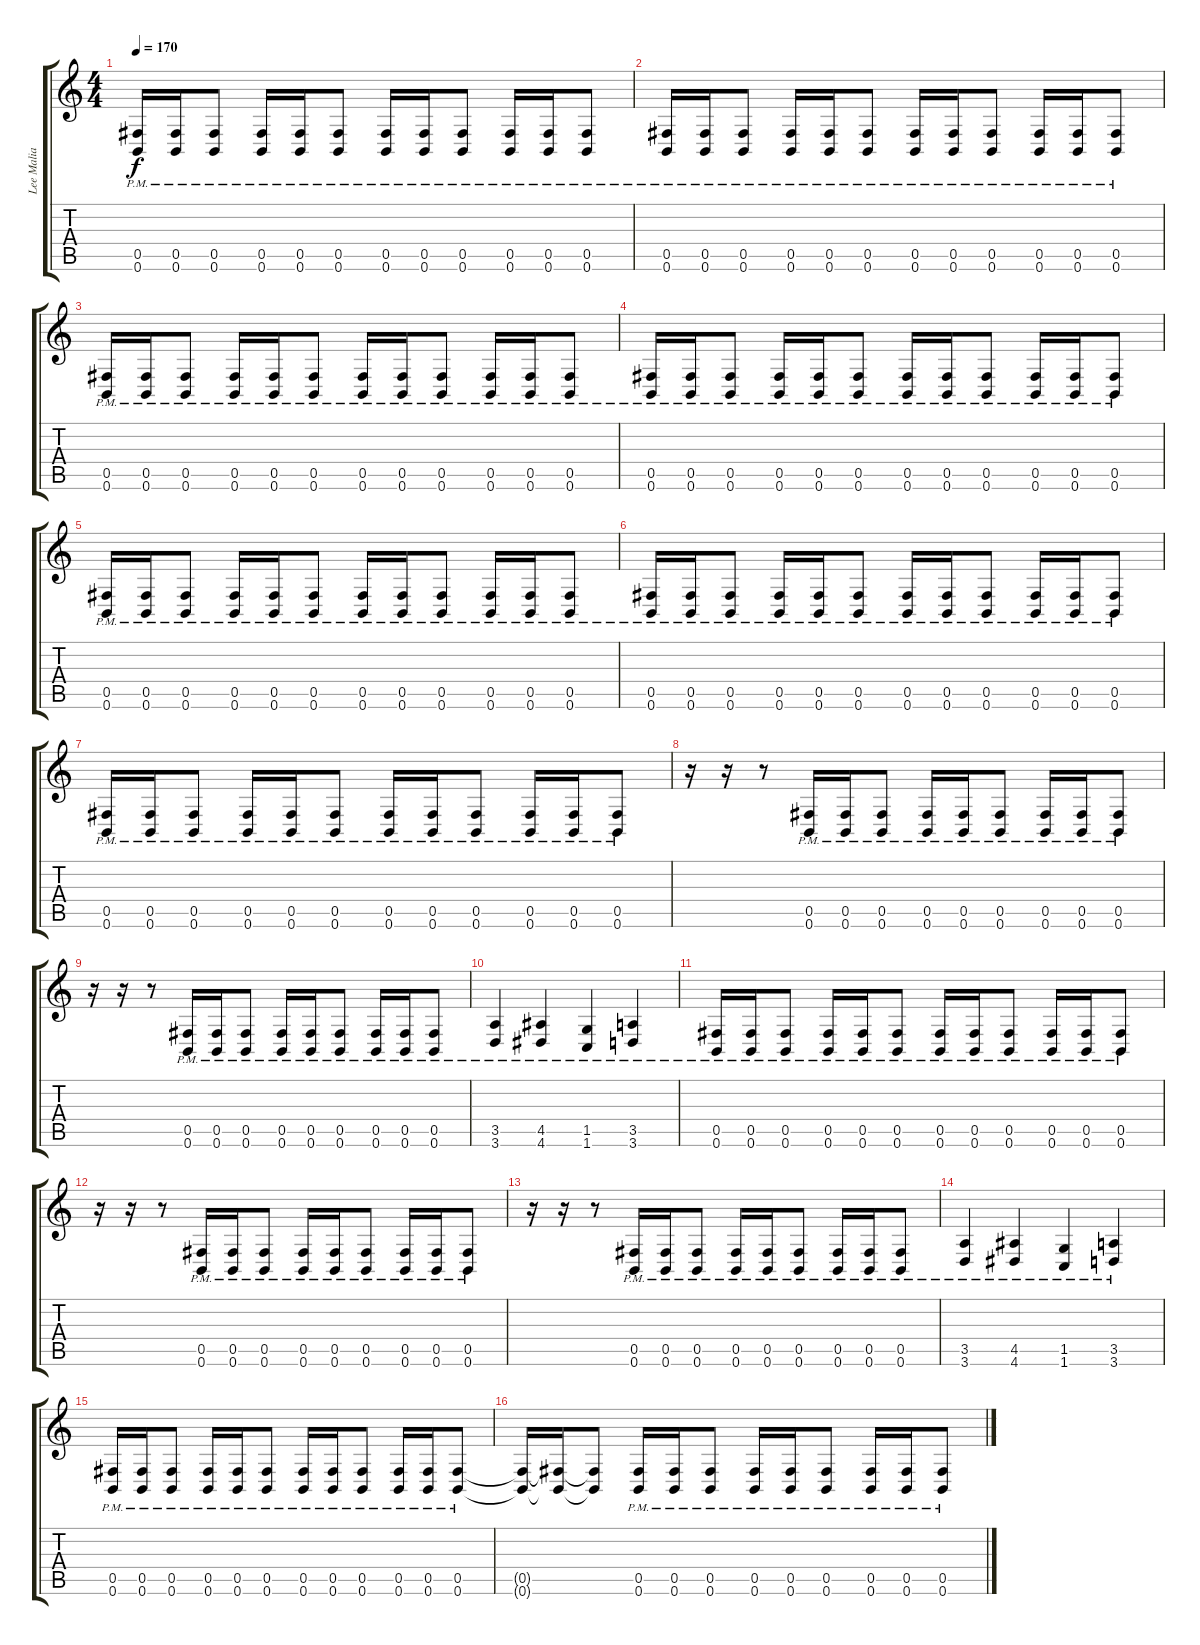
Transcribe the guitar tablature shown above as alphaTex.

\track ("Lee Malia" "Lee Malia") {instrument distortionguitar}
\staff {score tabs}
\tuning (Db4 Ab3 E3 B2 Gb2 B1) {hide}
\ts (4 4)
\tempo 170
\clef g2
\ks c
(0.5{pm} 0.6{pm}).16{dy f} (0.5{pm} 0.6{pm}).16 (0.5{pm} 0.6{pm}).8 (0.5{pm} 0.6{pm}).16 (0.5{pm} 0.6{pm}).16 (0.5{pm} 0.6{pm}).8 (0.5{pm} 0.6{pm}).16 (0.5{pm} 0.6{pm}).16 (0.5{pm} 0.6{pm}).8 (0.5{pm} 0.6{pm}).16 (0.5{pm} 0.6{pm}).16 (0.5{pm} 0.6{pm}).8 |
(0.5{pm} 0.6{pm}).16 (0.5{pm} 0.6{pm}).16 (0.5{pm} 0.6{pm}).8 (0.5{pm} 0.6{pm}).16 (0.5{pm} 0.6{pm}).16 (0.5{pm} 0.6{pm}).8 (0.5{pm} 0.6{pm}).16 (0.5{pm} 0.6{pm}).16 (0.5{pm} 0.6{pm}).8 (0.5{pm} 0.6{pm}).16 (0.5{pm} 0.6{pm}).16 (0.5{pm} 0.6{pm}).8 |
(0.5{pm} 0.6{pm}).16 (0.5{pm} 0.6{pm}).16 (0.5{pm} 0.6{pm}).8 (0.5{pm} 0.6{pm}).16 (0.5{pm} 0.6{pm}).16 (0.5{pm} 0.6{pm}).8 (0.5{pm} 0.6{pm}).16 (0.5{pm} 0.6{pm}).16 (0.5{pm} 0.6{pm}).8 (0.5{pm} 0.6{pm}).16 (0.5{pm} 0.6{pm}).16 (0.5{pm} 0.6{pm}).8 |
(0.5{pm} 0.6{pm}).16 (0.5{pm} 0.6{pm}).16 (0.5{pm} 0.6{pm}).8 (0.5{pm} 0.6{pm}).16 (0.5{pm} 0.6{pm}).16 (0.5{pm} 0.6{pm}).8 (0.5{pm} 0.6{pm}).16 (0.5{pm} 0.6{pm}).16 (0.5{pm} 0.6{pm}).8 (0.5{pm} 0.6{pm}).16 (0.5{pm} 0.6{pm}).16 (0.5{pm} 0.6{pm}).8 |
(0.5{pm} 0.6{pm}).16 (0.5{pm} 0.6{pm}).16 (0.5{pm} 0.6{pm}).8 (0.5{pm} 0.6{pm}).16 (0.5{pm} 0.6{pm}).16 (0.5{pm} 0.6{pm}).8 (0.5{pm} 0.6{pm}).16 (0.5{pm} 0.6{pm}).16 (0.5{pm} 0.6{pm}).8 (0.5{pm} 0.6{pm}).16 (0.5{pm} 0.6{pm}).16 (0.5{pm} 0.6{pm}).8 |
(0.5{pm} 0.6{pm}).16 (0.5{pm} 0.6{pm}).16 (0.5{pm} 0.6{pm}).8 (0.5{pm} 0.6{pm}).16 (0.5{pm} 0.6{pm}).16 (0.5{pm} 0.6{pm}).8 (0.5{pm} 0.6{pm}).16 (0.5{pm} 0.6{pm}).16 (0.5{pm} 0.6{pm}).8 (0.5{pm} 0.6{pm}).16 (0.5{pm} 0.6{pm}).16 (0.5{pm} 0.6{pm}).8 |
(0.5{pm} 0.6{pm}).16 (0.5{pm} 0.6{pm}).16 (0.5{pm} 0.6{pm}).8 (0.5{pm} 0.6{pm}).16 (0.5{pm} 0.6{pm}).16 (0.5{pm} 0.6{pm}).8 (0.5{pm} 0.6{pm}).16 (0.5{pm} 0.6{pm}).16 (0.5{pm} 0.6{pm}).8 (0.5{pm} 0.6{pm}).16 (0.5{pm} 0.6{pm}).16 (0.5{pm} 0.6{pm}).8 |
r.16 r.16 r.8 (0.5{pm} 0.6{pm}).16 (0.5{pm} 0.6{pm}).16 (0.5{pm} 0.6{pm}).8 (0.5{pm} 0.6{pm}).16 (0.5{pm} 0.6{pm}).16 (0.5{pm} 0.6{pm}).8 (0.5{pm} 0.6{pm}).16 (0.5{pm} 0.6{pm}).16 (0.5{pm} 0.6{pm}).8 |
r.16 r.16 r.8 (0.5{pm} 0.6{pm}).16 (0.5{pm} 0.6{pm}).16 (0.5{pm} 0.6{pm}).8 (0.5{pm} 0.6{pm}).16 (0.5{pm} 0.6{pm}).16 (0.5{pm} 0.6{pm}).8 (0.5{pm} 0.6{pm}).16 (0.5{pm} 0.6{pm}).16 (0.5{pm} 0.6{pm}).8 |
(3.5{pm} 3.6{pm}).4 (4.5{pm} 4.6{pm}).4 (1.5{pm} 1.6{pm}).4 (3.5{pm} 3.6{pm}).4 |
(0.5{pm} 0.6{pm}).16 (0.5{pm} 0.6{pm}).16 (0.5{pm} 0.6{pm}).8 (0.5{pm} 0.6{pm}).16 (0.5{pm} 0.6{pm}).16 (0.5{pm} 0.6{pm}).8 (0.5{pm} 0.6{pm}).16 (0.5{pm} 0.6{pm}).16 (0.5{pm} 0.6{pm}).8 (0.5{pm} 0.6{pm}).16 (0.5{pm} 0.6{pm}).16 (0.5{pm} 0.6{pm}).8 |
r.16 r.16 r.8 (0.5{pm} 0.6{pm}).16 (0.5{pm} 0.6{pm}).16 (0.5{pm} 0.6{pm}).8 (0.5{pm} 0.6{pm}).16 (0.5{pm} 0.6{pm}).16 (0.5{pm} 0.6{pm}).8 (0.5{pm} 0.6{pm}).16 (0.5{pm} 0.6{pm}).16 (0.5{pm} 0.6{pm}).8 |
r.16 r.16 r.8 (0.5{pm} 0.6{pm}).16 (0.5{pm} 0.6{pm}).16 (0.5{pm} 0.6{pm}).8 (0.5{pm} 0.6{pm}).16 (0.5{pm} 0.6{pm}).16 (0.5{pm} 0.6{pm}).8 (0.5{pm} 0.6{pm}).16 (0.5{pm} 0.6{pm}).16 (0.5{pm} 0.6{pm}).8 |
(3.5{pm} 3.6{pm}).4 (4.5{pm} 4.6{pm}).4 (1.5{pm} 1.6{pm}).4 (3.5{pm} 3.6{pm}).4 |
(0.5{pm} 0.6{pm}).16 (0.5{pm} 0.6{pm}).16 (0.5{pm} 0.6{pm}).8 (0.5{pm} 0.6{pm}).16 (0.5{pm} 0.6{pm}).16 (0.5{pm} 0.6{pm}).8 (0.5{pm} 0.6{pm}).16 (0.5{pm} 0.6{pm}).16 (0.5{pm} 0.6{pm}).8 (0.5{pm} 0.6{pm}).16 (0.5{pm} 0.6{pm}).16 (0.5{pm} 0.6{pm}).8 |
(0.5{t} 0.6{t}).16 (0.5{t} 0.6{t}).16 (0.5{t} 0.6{t}).8 (0.5{pm} 0.6{pm}).16 (0.5{pm} 0.6{pm}).16 (0.5{pm} 0.6{pm}).8 (0.5{pm} 0.6{pm}).16 (0.5{pm} 0.6{pm}).16 (0.5{pm} 0.6{pm}).8 (0.5{pm} 0.6{pm}).16 (0.5{pm} 0.6{pm}).16 (0.5{pm} 0.6{pm}).8
